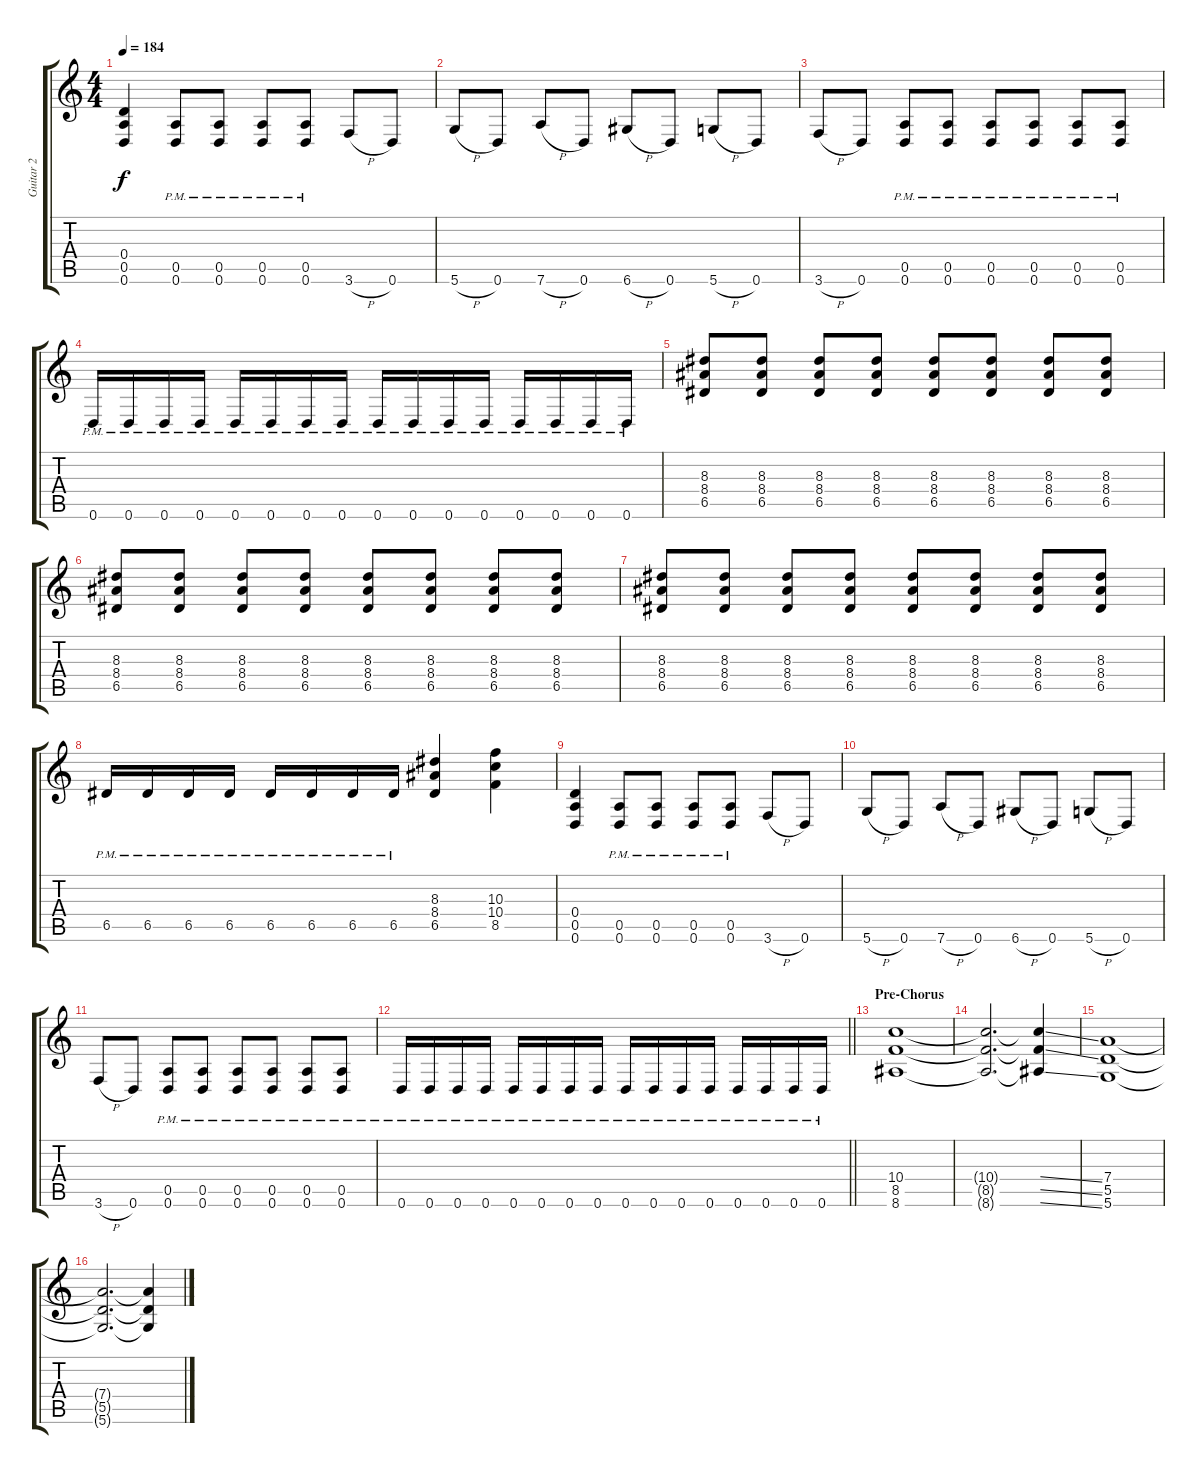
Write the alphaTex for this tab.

\track ("Guitar 2" "Guitar 2") {instrument distortionguitar}
\staff {score tabs}
\tuning (E4 B3 G3 D3 A2 D2) {hide}
\ts (4 4)
\tempo 184
\clef g2
\ks c
(0.4 0.5 0.6).4{dy f} (0.5{pm} 0.6{pm}).8 (0.5{pm} 0.6{pm}).8 (0.5{pm} 0.6{pm}).8 (0.5{pm} 0.6{pm}).8 3.6{h}.8 0.6.8 |
5.6{h}.8 0.6.8 7.6{h}.8 0.6.8 6.6{h}.8 0.6.8 5.6{h}.8 0.6.8 |
3.6{h}.8 0.6.8 (0.5{pm} 0.6{pm}).8 (0.5{pm} 0.6{pm}).8 (0.5{pm} 0.6{pm}).8 (0.5{pm} 0.6{pm}).8 (0.5{pm} 0.6{pm}).8 (0.5{pm} 0.6{pm}).8 |
0.6{pm}.16 0.6{pm}.16 0.6{pm}.16 0.6{pm}.16 0.6{pm}.16 0.6{pm}.16 0.6{pm}.16 0.6{pm}.16 0.6{pm}.16 0.6{pm}.16 0.6{pm}.16 0.6{pm}.16 0.6{pm}.16 0.6{pm}.16 0.6{pm}.16 0.6{pm}.16 |
(8.3 8.4 6.5).8 (8.3 8.4 6.5).8 (8.3 8.4 6.5).8 (8.3 8.4 6.5).8 (8.3 8.4 6.5).8 (8.3 8.4 6.5).8 (8.3 8.4 6.5).8 (8.3 8.4 6.5).8 |
(8.3 8.4 6.5).8 (8.3 8.4 6.5).8 (8.3 8.4 6.5).8 (8.3 8.4 6.5).8 (8.3 8.4 6.5).8 (8.3 8.4 6.5).8 (8.3 8.4 6.5).8 (8.3 8.4 6.5).8 |
(8.3 8.4 6.5).8 (8.3 8.4 6.5).8 (8.3 8.4 6.5).8 (8.3 8.4 6.5).8 (8.3 8.4 6.5).8 (8.3 8.4 6.5).8 (8.3 8.4 6.5).8 (8.3 8.4 6.5).8 |
6.5{pm}.16 6.5{pm}.16 6.5{pm}.16 6.5{pm}.16 6.5{pm}.16 6.5{pm}.16 6.5{pm}.16 6.5{pm}.16 (8.3 8.4 6.5).4 (10.3 10.4 8.5).4 |
(0.4 0.5 0.6).4 (0.5{pm} 0.6{pm}).8 (0.5{pm} 0.6{pm}).8 (0.5{pm} 0.6{pm}).8 (0.5{pm} 0.6{pm}).8 3.6{h}.8 0.6.8 |
5.6{h}.8 0.6.8 7.6{h}.8 0.6.8 6.6{h}.8 0.6.8 5.6{h}.8 0.6.8 |
3.6{h}.8 0.6.8 (0.5{pm} 0.6{pm}).8 (0.5{pm} 0.6{pm}).8 (0.5{pm} 0.6{pm}).8 (0.5{pm} 0.6{pm}).8 (0.5{pm} 0.6{pm}).8 (0.5{pm} 0.6{pm}).8 |
\barLineRight lightlight
0.6{pm}.16 0.6{pm}.16 0.6{pm}.16 0.6{pm}.16 0.6{pm}.16 0.6{pm}.16 0.6{pm}.16 0.6{pm}.16 0.6{pm}.16 0.6{pm}.16 0.6{pm}.16 0.6{pm}.16 0.6{pm}.16 0.6{pm}.16 0.6{pm}.16 0.6{pm}.16 |
\section ("" "Pre-Chorus")
(10.4 8.5 8.6).1 |
(10.4{t} 8.5{t} 8.6{t}).2{d} (10.4{ss t} 8.5{ss t} 8.6{ss t}).4 |
(7.4 5.5 5.6).1 |
(7.4{t} 5.5{t} 5.6{t}).2{d} (7.4{ss t} 5.5{ss t} 5.6{ss t}).4
